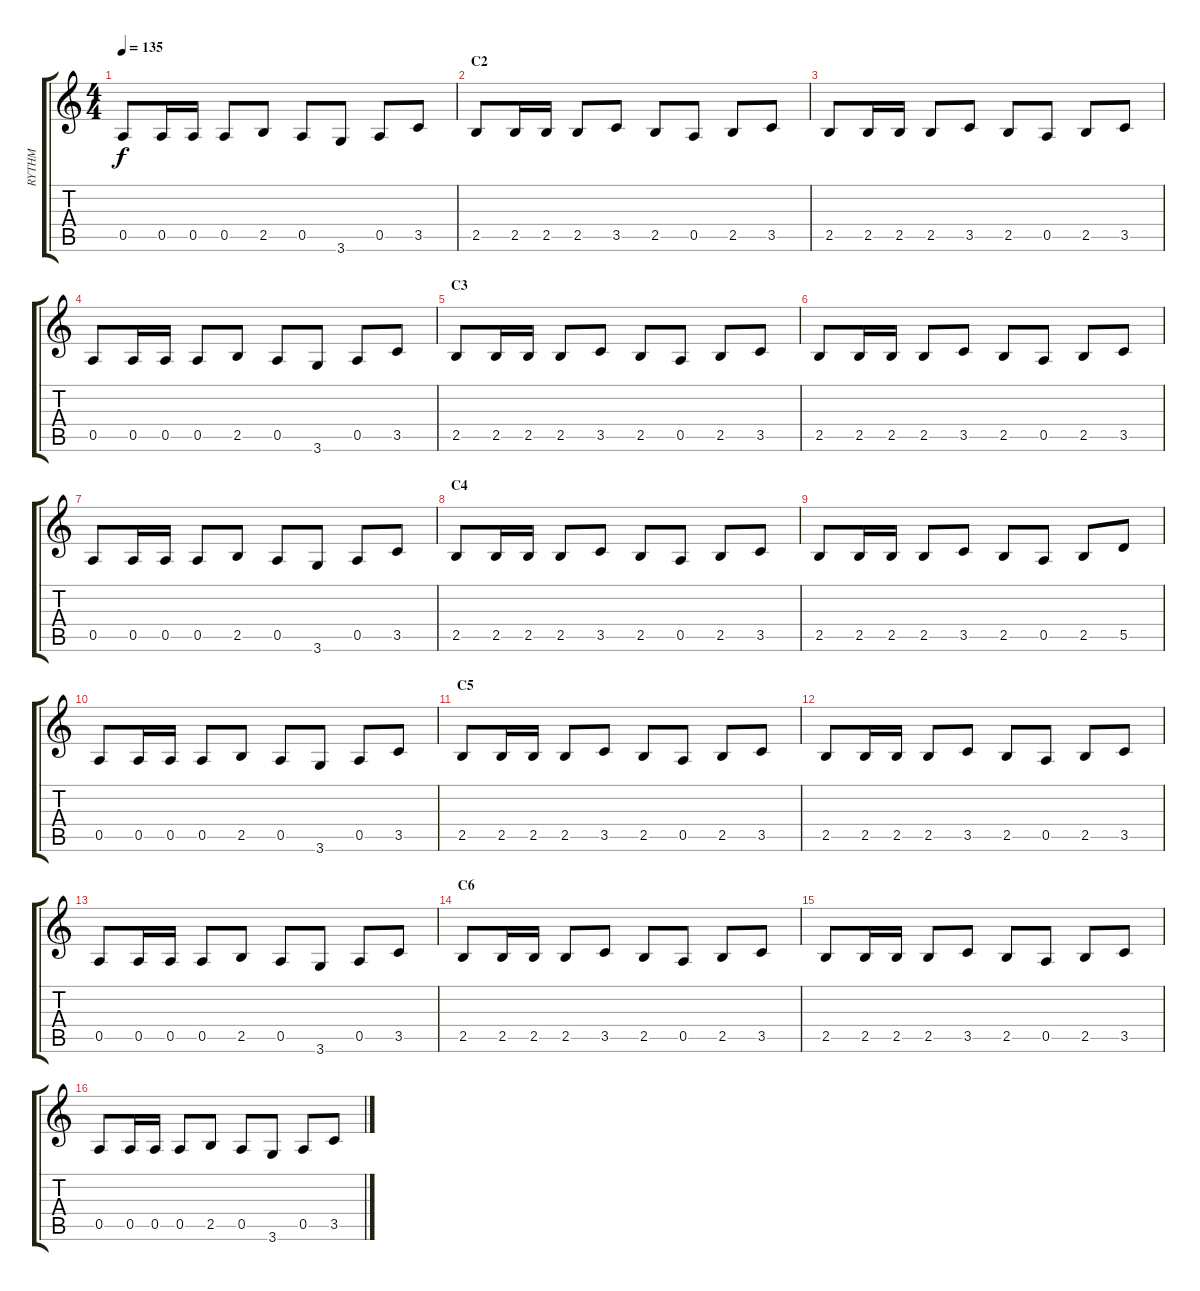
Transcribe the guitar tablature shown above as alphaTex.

\track ("RYTHM" "RYTHM") {instrument distortionguitar}
\staff {score tabs}
\tuning (E4 B3 G3 D3 A2 E2) {hide}
\ts (4 4)
\tempo 135
\clef g2
\ks c
0.5.8{dy f} 0.5.16 0.5.16 0.5.8 2.5.8 0.5.8 3.6.8 0.5.8 3.5.8 |
\section ("" "C2")
2.5.8 2.5.16 2.5.16 2.5.8 3.5.8 2.5.8 0.5.8 2.5.8 3.5.8 |
2.5.8 2.5.16 2.5.16 2.5.8 3.5.8 2.5.8 0.5.8 2.5.8 3.5.8 |
0.5.8 0.5.16 0.5.16 0.5.8 2.5.8 0.5.8 3.6.8 0.5.8 3.5.8 |
\section ("" "C3")
2.5.8 2.5.16 2.5.16 2.5.8 3.5.8 2.5.8 0.5.8 2.5.8 3.5.8 |
2.5.8 2.5.16 2.5.16 2.5.8 3.5.8 2.5.8 0.5.8 2.5.8 3.5.8 |
0.5.8 0.5.16 0.5.16 0.5.8 2.5.8 0.5.8 3.6.8 0.5.8 3.5.8 |
\section ("" "C4")
2.5.8 2.5.16 2.5.16 2.5.8 3.5.8 2.5.8 0.5.8 2.5.8 3.5.8 |
2.5.8 2.5.16 2.5.16 2.5.8 3.5.8 2.5.8 0.5.8 2.5.8 5.5.8 |
0.5.8 0.5.16 0.5.16 0.5.8 2.5.8 0.5.8 3.6.8 0.5.8 3.5.8 |
\section ("" "C5")
2.5.8 2.5.16 2.5.16 2.5.8 3.5.8 2.5.8 0.5.8 2.5.8 3.5.8 |
2.5.8 2.5.16 2.5.16 2.5.8 3.5.8 2.5.8 0.5.8 2.5.8 3.5.8 |
0.5.8 0.5.16 0.5.16 0.5.8 2.5.8 0.5.8 3.6.8 0.5.8 3.5.8 |
\section ("" "C6")
2.5.8 2.5.16 2.5.16 2.5.8 3.5.8 2.5.8 0.5.8 2.5.8 3.5.8 |
2.5.8 2.5.16 2.5.16 2.5.8 3.5.8 2.5.8 0.5.8 2.5.8 3.5.8 |
0.5.8 0.5.16 0.5.16 0.5.8 2.5.8 0.5.8 3.6.8 0.5.8 3.5.8
